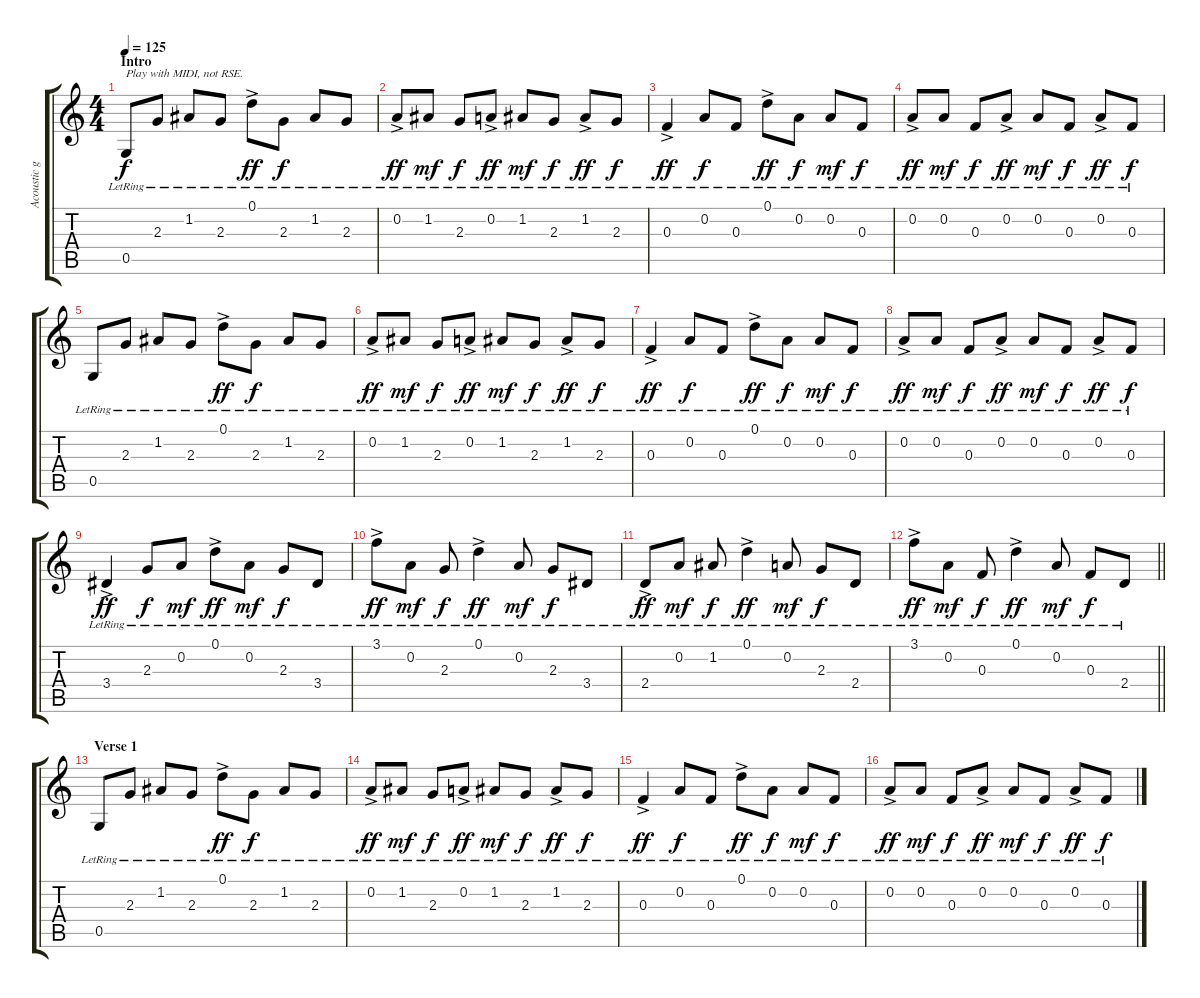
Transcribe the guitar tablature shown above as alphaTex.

\track ("Acoustic guitar" "Acoustic g") {instrument acousticguitarsteel}
\staff {score tabs}
\tuning (D4 A3 F3 C3 G2 D2) {hide}
\ts (4 4)
\section ("" "Intro")
\tempo 125
\clef g2
\ks c
0.5{lr}.8{txt "Play with MIDI, not RSE." dy f instrument acousticguitarsteel} 2.3{lr}.8 1.2{lr}.8 2.3{lr}.8 0.1{ac lr}.8{dy ff} 2.3{lr}.8{dy f} 1.2{lr}.8 2.3{lr}.8 |
0.2{ac lr}.8{dy ff} 1.2{lr}.8{dy mf} 2.3{lr}.8{dy f} 0.2{ac lr}.8{dy ff} 1.2{lr}.8{dy mf} 2.3{lr}.8{dy f} 1.2{ac lr}.8{dy ff} 2.3{lr}.8{dy f} |
0.3{ac lr}.4{dy ff} 0.2{lr}.8{dy f} 0.3{lr}.8 0.1{ac lr}.8{dy ff} 0.2{lr}.8{dy f} 0.2{lr}.8{dy mf} 0.3{lr}.8{dy f} |
0.2{ac lr}.8{dy ff} 0.2{lr}.8{dy mf} 0.3{lr}.8{dy f} 0.2{ac lr}.8{dy ff} 0.2{lr}.8{dy mf} 0.3{lr}.8{dy f} 0.2{ac lr}.8{dy ff} 0.3{lr}.8{dy f} |
0.5{lr}.8 2.3{lr}.8 1.2{lr}.8 2.3{lr}.8 0.1{ac lr}.8{dy ff} 2.3{lr}.8{dy f} 1.2{lr}.8 2.3{lr}.8 |
0.2{ac lr}.8{dy ff} 1.2{lr}.8{dy mf} 2.3{lr}.8{dy f} 0.2{ac lr}.8{dy ff} 1.2{lr}.8{dy mf} 2.3{lr}.8{dy f} 1.2{ac lr}.8{dy ff} 2.3{lr}.8{dy f} |
0.3{ac lr}.4{dy ff} 0.2{lr}.8{dy f} 0.3{lr}.8 0.1{ac lr}.8{dy ff} 0.2{lr}.8{dy f} 0.2{lr}.8{dy mf} 0.3{lr}.8{dy f} |
0.2{ac lr}.8{dy ff} 0.2{lr}.8{dy mf} 0.3{lr}.8{dy f} 0.2{ac lr}.8{dy ff} 0.2{lr}.8{dy mf} 0.3{lr}.8{dy f} 0.2{ac lr}.8{dy ff} 0.3{lr}.8{dy f} |
3.4{ac lr}.4{dy ff} 2.3{lr}.8{dy f} 0.2{lr}.8{dy mf} 0.1{ac lr}.8{dy ff} 0.2{lr}.8{dy mf} 2.3{lr}.8{dy f} 3.4{lr}.8 |
3.1{ac lr}.8{dy ff} 0.2{lr}.8{dy mf} 2.3{lr}.8{dy f} 0.1{ac lr}.4{dy ff} 0.2{lr}.8{dy mf} 2.3{lr}.8{dy f} 3.4{lr}.8 |
2.4{ac lr}.8{dy ff} 0.2{lr}.8{dy mf} 1.2{lr}.8{dy f} 0.1{ac lr}.4{dy ff} 0.2{lr}.8{dy mf} 2.3{lr}.8{dy f} 2.4{lr}.8 |
\barLineRight lightlight
3.1{ac lr}.8{dy ff} 0.2{lr}.8{dy mf} 0.3{lr}.8{dy f} 0.1{ac lr}.4{dy ff} 0.2{lr}.8{dy mf} 0.3{lr}.8{dy f} 2.4{lr}.8 |
\section ("" "Verse 1")
0.5{lr}.8 2.3{lr}.8 1.2{lr}.8 2.3{lr}.8 0.1{ac lr}.8{dy ff} 2.3{lr}.8{dy f} 1.2{lr}.8 2.3{lr}.8 |
0.2{ac lr}.8{dy ff} 1.2{lr}.8{dy mf} 2.3{lr}.8{dy f} 0.2{ac lr}.8{dy ff} 1.2{lr}.8{dy mf} 2.3{lr}.8{dy f} 1.2{ac lr}.8{dy ff} 2.3{lr}.8{dy f} |
0.3{ac lr}.4{dy ff} 0.2{lr}.8{dy f} 0.3{lr}.8 0.1{ac lr}.8{dy ff} 0.2{lr}.8{dy f} 0.2{lr}.8{dy mf} 0.3{lr}.8{dy f} |
0.2{ac lr}.8{dy ff} 0.2{lr}.8{dy mf} 0.3{lr}.8{dy f} 0.2{ac lr}.8{dy ff} 0.2{lr}.8{dy mf} 0.3{lr}.8{dy f} 0.2{ac lr}.8{dy ff} 0.3{lr}.8{dy f}
